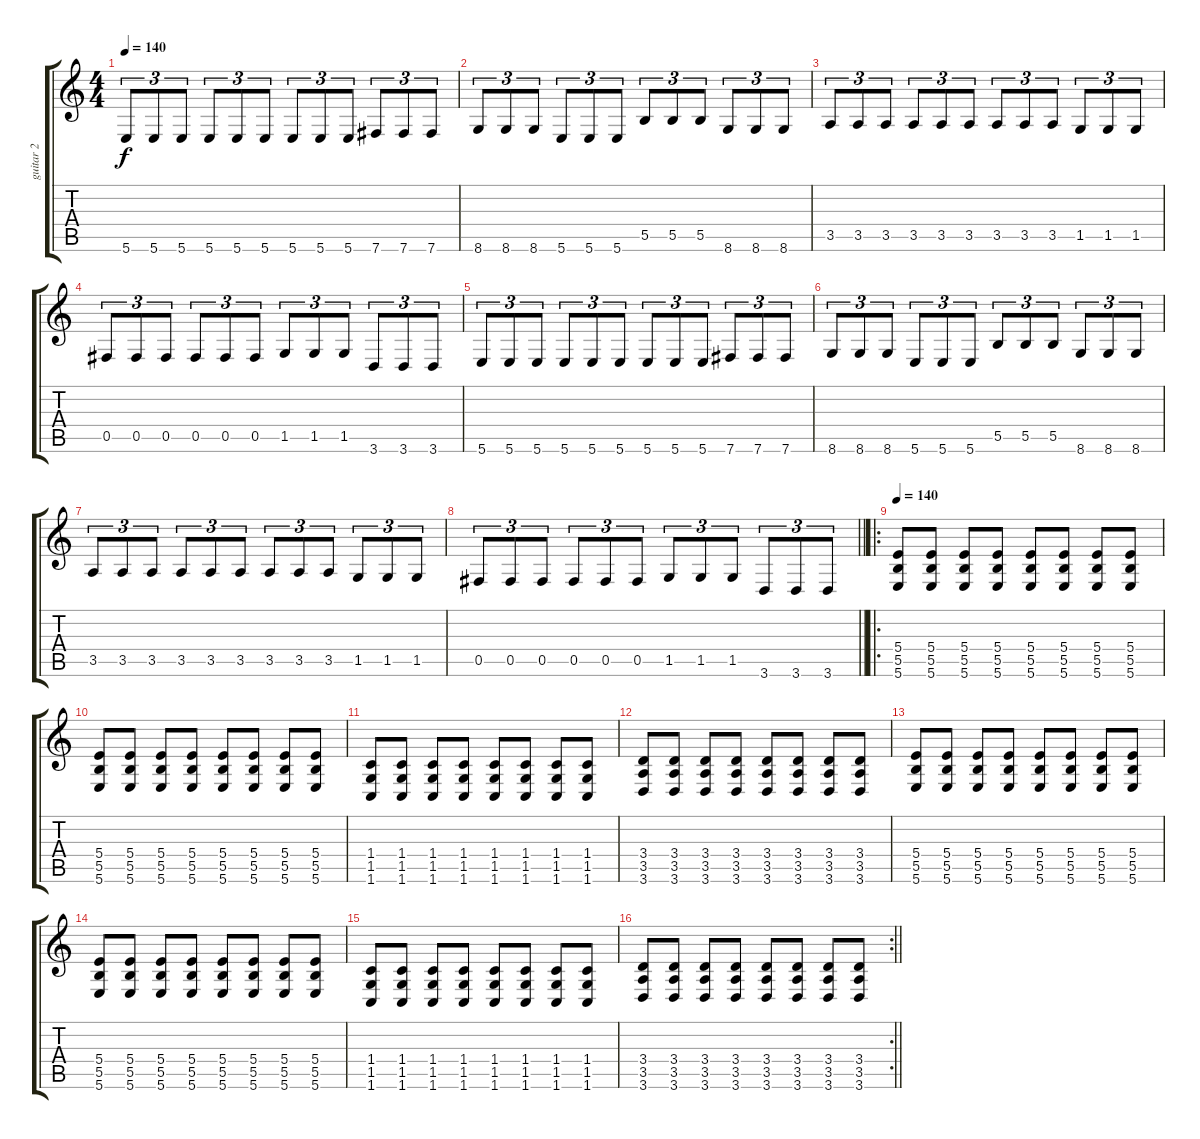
\track ("guitar 2" "guitar 2") {instrument distortionguitar}
\staff {score tabs}
\tuning (Db4 Ab3 E3 B2 Gb2 B1) {hide}
\ts (4 4)
\tempo 140
\clef g2
\ks c
5.6.8{tu (3 2) dy f} 5.6.8{tu (3 2)} 5.6.8{tu (3 2)} 5.6.8{tu (3 2)} 5.6.8{tu (3 2)} 5.6.8{tu (3 2)} 5.6.8{tu (3 2)} 5.6.8{tu (3 2)} 5.6.8{tu (3 2)} 7.6.8{tu (3 2)} 7.6.8{tu (3 2)} 7.6.8{tu (3 2)} |
8.6.8{tu (3 2)} 8.6.8{tu (3 2)} 8.6.8{tu (3 2)} 5.6.8{tu (3 2)} 5.6.8{tu (3 2)} 5.6.8{tu (3 2)} 5.5.8{tu (3 2)} 5.5.8{tu (3 2)} 5.5.8{tu (3 2)} 8.6.8{tu (3 2)} 8.6.8{tu (3 2)} 8.6.8{tu (3 2)} |
3.5.8{tu (3 2)} 3.5.8{tu (3 2)} 3.5.8{tu (3 2)} 3.5.8{tu (3 2)} 3.5.8{tu (3 2)} 3.5.8{tu (3 2)} 3.5.8{tu (3 2)} 3.5.8{tu (3 2)} 3.5.8{tu (3 2)} 1.5.8{tu (3 2)} 1.5.8{tu (3 2)} 1.5.8{tu (3 2)} |
0.5.8{tu (3 2)} 0.5.8{tu (3 2)} 0.5.8{tu (3 2)} 0.5.8{tu (3 2)} 0.5.8{tu (3 2)} 0.5.8{tu (3 2)} 1.5.8{tu (3 2)} 1.5.8{tu (3 2)} 1.5.8{tu (3 2)} 3.6.8{tu (3 2)} 3.6.8{tu (3 2)} 3.6.8{tu (3 2)} |
5.6.8{tu (3 2)} 5.6.8{tu (3 2)} 5.6.8{tu (3 2)} 5.6.8{tu (3 2)} 5.6.8{tu (3 2)} 5.6.8{tu (3 2)} 5.6.8{tu (3 2)} 5.6.8{tu (3 2)} 5.6.8{tu (3 2)} 7.6.8{tu (3 2)} 7.6.8{tu (3 2)} 7.6.8{tu (3 2)} |
8.6.8{tu (3 2)} 8.6.8{tu (3 2)} 8.6.8{tu (3 2)} 5.6.8{tu (3 2)} 5.6.8{tu (3 2)} 5.6.8{tu (3 2)} 5.5.8{tu (3 2)} 5.5.8{tu (3 2)} 5.5.8{tu (3 2)} 8.6.8{tu (3 2)} 8.6.8{tu (3 2)} 8.6.8{tu (3 2)} |
3.5.8{tu (3 2)} 3.5.8{tu (3 2)} 3.5.8{tu (3 2)} 3.5.8{tu (3 2)} 3.5.8{tu (3 2)} 3.5.8{tu (3 2)} 3.5.8{tu (3 2)} 3.5.8{tu (3 2)} 3.5.8{tu (3 2)} 1.5.8{tu (3 2)} 1.5.8{tu (3 2)} 1.5.8{tu (3 2)} |
\barLineRight lightlight
0.5.8{tu (3 2)} 0.5.8{tu (3 2)} 0.5.8{tu (3 2)} 0.5.8{tu (3 2)} 0.5.8{tu (3 2)} 0.5.8{tu (3 2)} 1.5.8{tu (3 2)} 1.5.8{tu (3 2)} 1.5.8{tu (3 2)} 3.6.8{tu (3 2)} 3.6.8{tu (3 2)} 3.6.8{tu (3 2)} |
\ro
\tempo 140
(5.4 5.5 5.6).8 (5.4 5.5 5.6).8 (5.4 5.5 5.6).8 (5.4 5.5 5.6).8 (5.4 5.5 5.6).8 (5.4 5.5 5.6).8 (5.4 5.5 5.6).8 (5.4 5.5 5.6).8 |
(5.4 5.5 5.6).8 (5.4 5.5 5.6).8 (5.4 5.5 5.6).8 (5.4 5.5 5.6).8 (5.4 5.5 5.6).8 (5.4 5.5 5.6).8 (5.4 5.5 5.6).8 (5.4 5.5 5.6).8 |
(1.4 1.5 1.6).8 (1.4 1.5 1.6).8 (1.4 1.5 1.6).8 (1.4 1.5 1.6).8 (1.4 1.5 1.6).8 (1.4 1.5 1.6).8 (1.4 1.5 1.6).8 (1.4 1.5 1.6).8 |
(3.4 3.5 3.6).8 (3.4 3.5 3.6).8 (3.4 3.5 3.6).8 (3.4 3.5 3.6).8 (3.4 3.5 3.6).8 (3.4 3.5 3.6).8 (3.4 3.5 3.6).8 (3.4 3.5 3.6).8 |
(5.4 5.5 5.6).8 (5.4 5.5 5.6).8 (5.4 5.5 5.6).8 (5.4 5.5 5.6).8 (5.4 5.5 5.6).8 (5.4 5.5 5.6).8 (5.4 5.5 5.6).8 (5.4 5.5 5.6).8 |
(5.4 5.5 5.6).8 (5.4 5.5 5.6).8 (5.4 5.5 5.6).8 (5.4 5.5 5.6).8 (5.4 5.5 5.6).8 (5.4 5.5 5.6).8 (5.4 5.5 5.6).8 (5.4 5.5 5.6).8 |
(1.4 1.5 1.6).8 (1.4 1.5 1.6).8 (1.4 1.5 1.6).8 (1.4 1.5 1.6).8 (1.4 1.5 1.6).8 (1.4 1.5 1.6).8 (1.4 1.5 1.6).8 (1.4 1.5 1.6).8 |
\rc 2
\barLineRight lightlight
(3.4 3.5 3.6).8 (3.4 3.5 3.6).8 (3.4 3.5 3.6).8 (3.4 3.5 3.6).8 (3.4 3.5 3.6).8 (3.4 3.5 3.6).8 (3.4 3.5 3.6).8 (3.4 3.5 3.6).8
